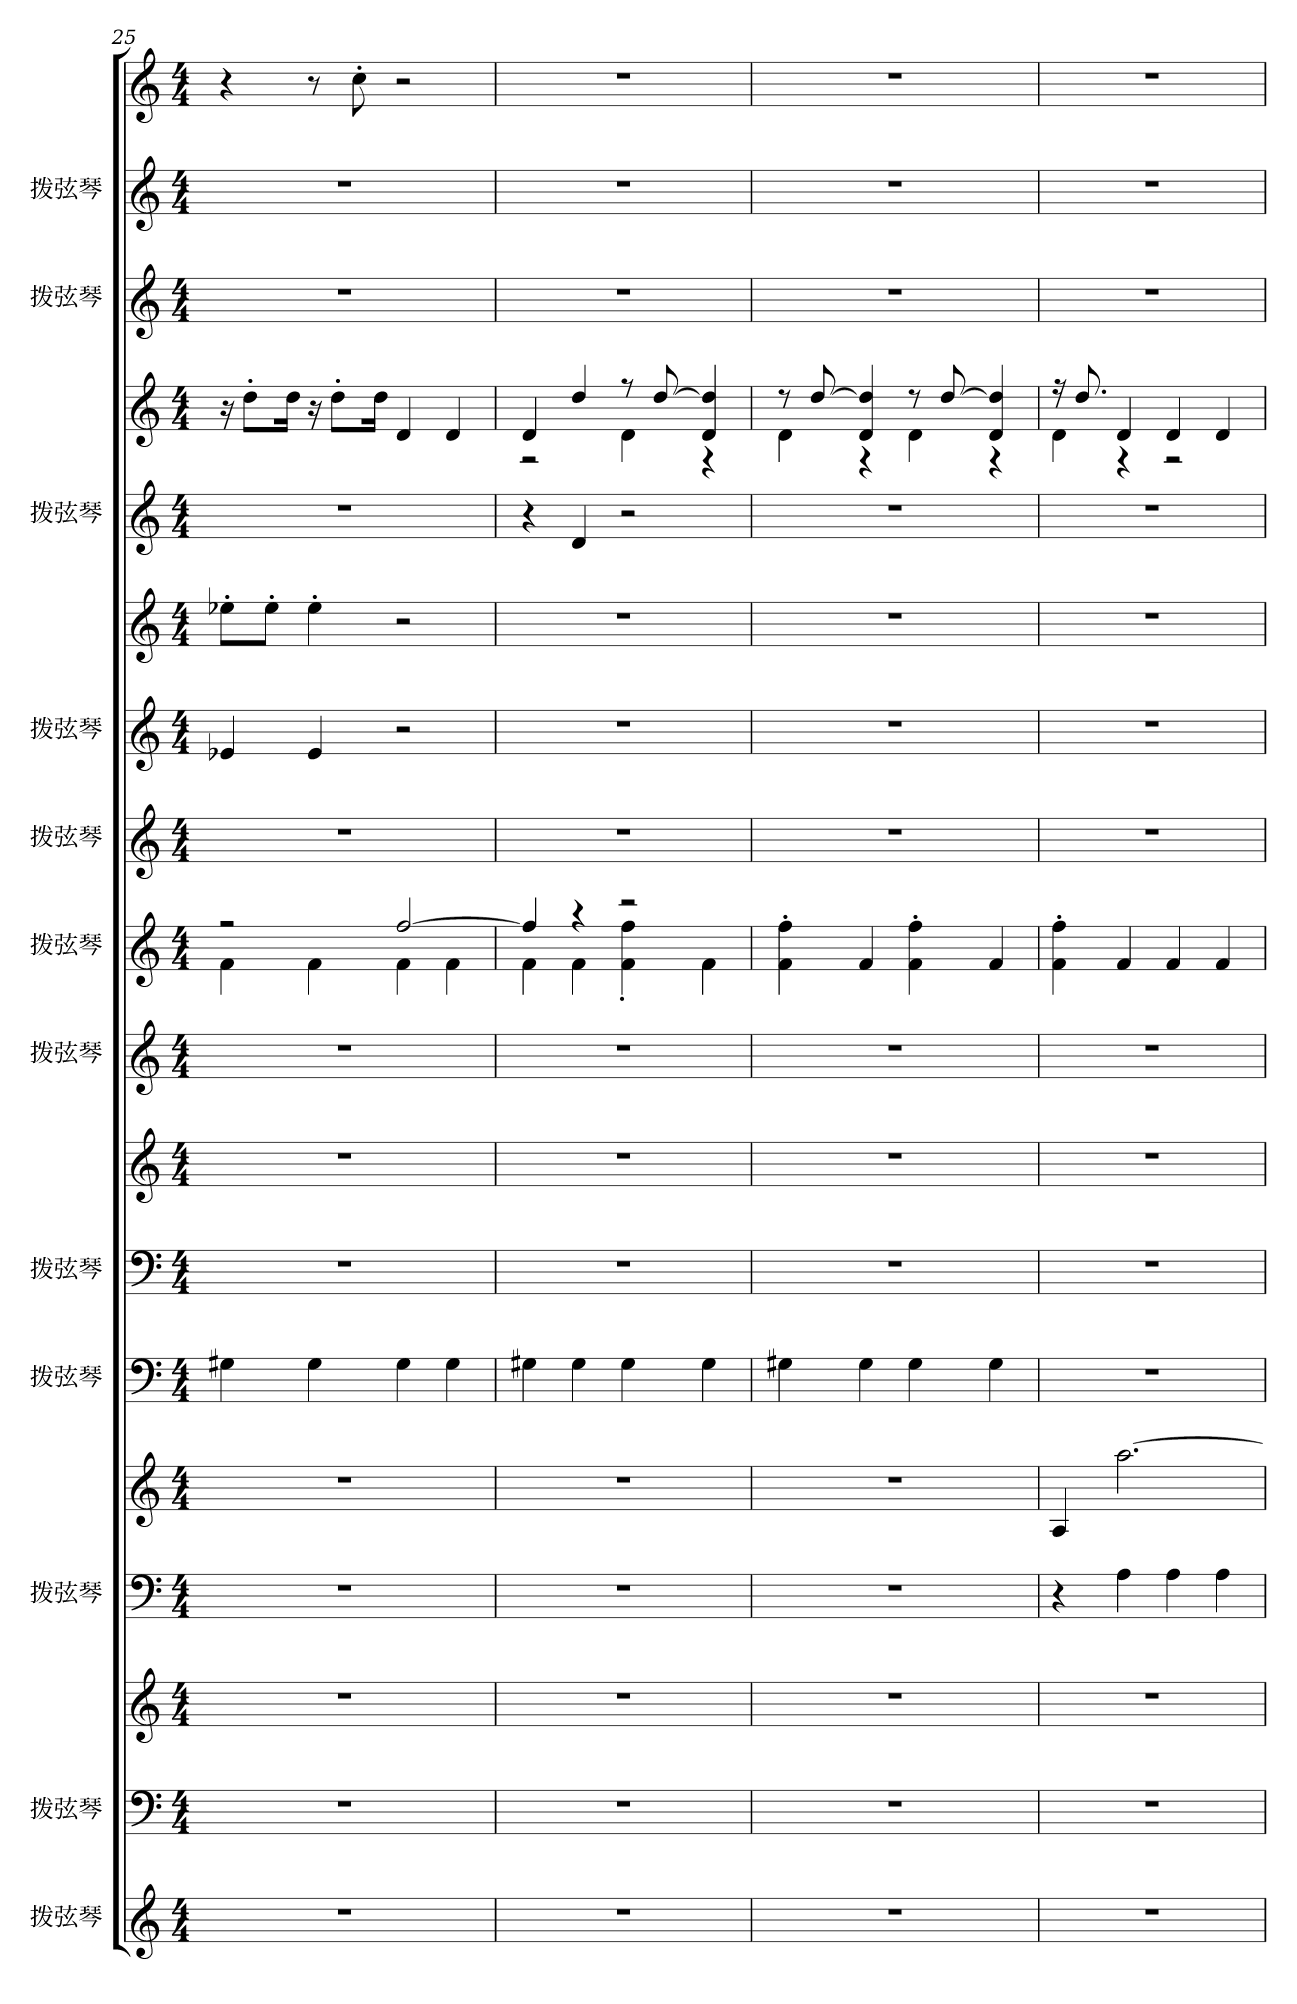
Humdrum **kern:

**kern	**kern	**kern	**kern	**kern	**kern	**kern	**kern	**kern	**kern	**kern	**kern	**kern	**kern	**kern	**kern	**kern	**kern
*part12	*part11	*part11	*part10	*part10	*part9	*part8	*part8	*part7	*part6	*part5	*part4	*part4	*part3	*part3	*part2	*part1	*part1
*staff18	*staff17	*staff16	*staff15	*staff14	*staff13	*staff12	*staff11	*staff10	*staff9	*staff8	*staff7	*staff6	*staff5	*staff4	*staff3	*staff2	*staff1
*I"拨弦琴	*I"拨弦琴	*	*I"拨弦琴	*	*I"拨弦琴	*I"拨弦琴	*	*I"拨弦琴	*I"拨弦琴	*I"拨弦琴	*I"拨弦琴	*	*I"拨弦琴	*	*I"拨弦琴	*I"拨弦琴	*
!!LO:PB:g=z
*clefG2	*clefF4	*clefG2	*clefF4	*clefG2	*clefF4	*clefF4	*clefG2	*clefG2	*clefG2	*clefG2	*clefG2	*clefG2	*clefG2	*clefG2	*clefG2	*clefG2	*clefG2
*k[]	*k[]	*k[]	*k[]	*k[]	*k[]	*k[]	*k[]	*k[]	*k[]	*k[]	*k[]	*k[]	*k[]	*k[]	*k[]	*k[]	*k[]
*M4/4	*M4/4	*M4/4	*M4/4	*M4/4	*M4/4	*M4/4	*M4/4	*M4/4	*M4/4	*M4/4	*M4/4	*M4/4	*M4/4	*M4/4	*M4/4	*M4/4	*M4/4
=25	=25	=25	=25	=25	=25	=25	=25	=25	=25	=25	=25	=25	=25	=25	=25	=25	=25
*	*	*	*	*	*	*	*	*	*^	*	*	*	*	*	*	*	*
1r	1r	1r	1r	1r	4G#X\	1r	1r	1r	2r	4f\	1r	4e-X/	8ee-X'\L	1r	16r	1r	1r	4r
.	.	.	.	.	.	.	.	.	.	.	.	.	.	.	8dd'\L	.	.	.
.	.	.	.	.	.	.	.	.	.	.	.	.	8ee-'\J	.	.	.	.	.
.	.	.	.	.	.	.	.	.	.	.	.	.	.	.	16dd\Jk	.	.	.
.	.	.	.	.	4G#\	.	.	.	.	4f\	.	4e-/	4ee-'\	.	16r	.	.	8r
.	.	.	.	.	.	.	.	.	.	.	.	.	.	.	8dd'\L	.	.	.
.	.	.	.	.	.	.	.	.	.	.	.	.	.	.	.	.	.	8cc'\
.	.	.	.	.	.	.	.	.	.	.	.	.	.	.	16dd\Jk	.	.	.
.	.	.	.	.	4G#\	.	.	.	[2ff/	4f\	.	2r	2r	.	4d/	.	.	2r
.	.	.	.	.	4G#\	.	.	.	.	4f\	.	.	.	.	4d/	.	.	.
=26	=26	=26	=26	=26	=26	=26	=26	=26	=26	=26	=26	=26	=26	=26	=26	=26	=26	=26
*	*	*	*	*	*	*	*	*	*	*	*	*	*	*	*^	*	*	*
1r	1r	1r	1r	1r	4G#X\	1r	1r	1r	4ff/]	4f\	1r	1r	1r	4r	4d/	2r	1r	1r	1r
.	.	.	.	.	4G#\	.	.	.	4r	4f\	.	.	.	4d/	4dd/	.	.	.	.
.	.	.	.	.	4G#\	.	.	.	2r	4f\' 4ff\'	.	.	.	2r	8r	4d\	.	.	.
.	.	.	.	.	.	.	.	.	.	.	.	.	.	.	[8dd/	.	.	.	.
.	.	.	.	.	4G#\	.	.	.	.	4f\	.	.	.	.	4d/ 4dd/]	4r	.	.	.
*	*	*	*	*	*	*	*	*	*v	*v	*	*	*	*	*	*	*	*	*
=27	=27	=27	=27	=27	=27	=27	=27	=27	=27	=27	=27	=27	=27	=27	=27	=27	=27	=27
1r	1r	1r	1r	1r	4G#X\	1r	1r	1r	4f\' 4ff\'	1r	1r	1r	1r	8r	4d\	1r	1r	1r
.	.	.	.	.	.	.	.	.	.	.	.	.	.	[8dd/	.	.	.	.
.	.	.	.	.	4G#\	.	.	.	4f/	.	.	.	.	4d/ 4dd/]	4r	.	.	.
.	.	.	.	.	4G#\	.	.	.	4f\' 4ff\'	.	.	.	.	8r	4d\	.	.	.
.	.	.	.	.	.	.	.	.	.	.	.	.	.	[8dd/	.	.	.	.
.	.	.	.	.	4G#\	.	.	.	4f/	.	.	.	.	4d/ 4dd/]	4r	.	.	.
=28	=28	=28	=28	=28	=28	=28	=28	=28	=28	=28	=28	=28	=28	=28	=28	=28	=28	=28
1r	1r	1r	4r	4A/	1r	1r	1r	1r	4f\' 4ff\'	1r	1r	1r	1r	16r	4d\	1r	1r	1r
.	.	.	.	.	.	.	.	.	.	.	.	.	.	8.dd/	.	.	.	.
.	.	.	4A\	[2.aa\	.	.	.	.	4f/	.	.	.	.	4d/	4r	.	.	.
.	.	.	4A\	.	.	.	.	.	4f/	.	.	.	.	4d/	2r	.	.	.
.	.	.	4A\	.	.	.	.	.	4f/	.	.	.	.	4d/	.	.	.	.
*	*	*	*	*	*	*	*	*	*	*	*	*	*	*v	*v	*	*	*
=	=	=	=	=	=	=	=	=	=	=	=	=	=	=	=	=	=
*-	*-	*-	*-	*-	*-	*-	*-	*-	*-	*-	*-	*-	*-	*-	*-	*-	*-
